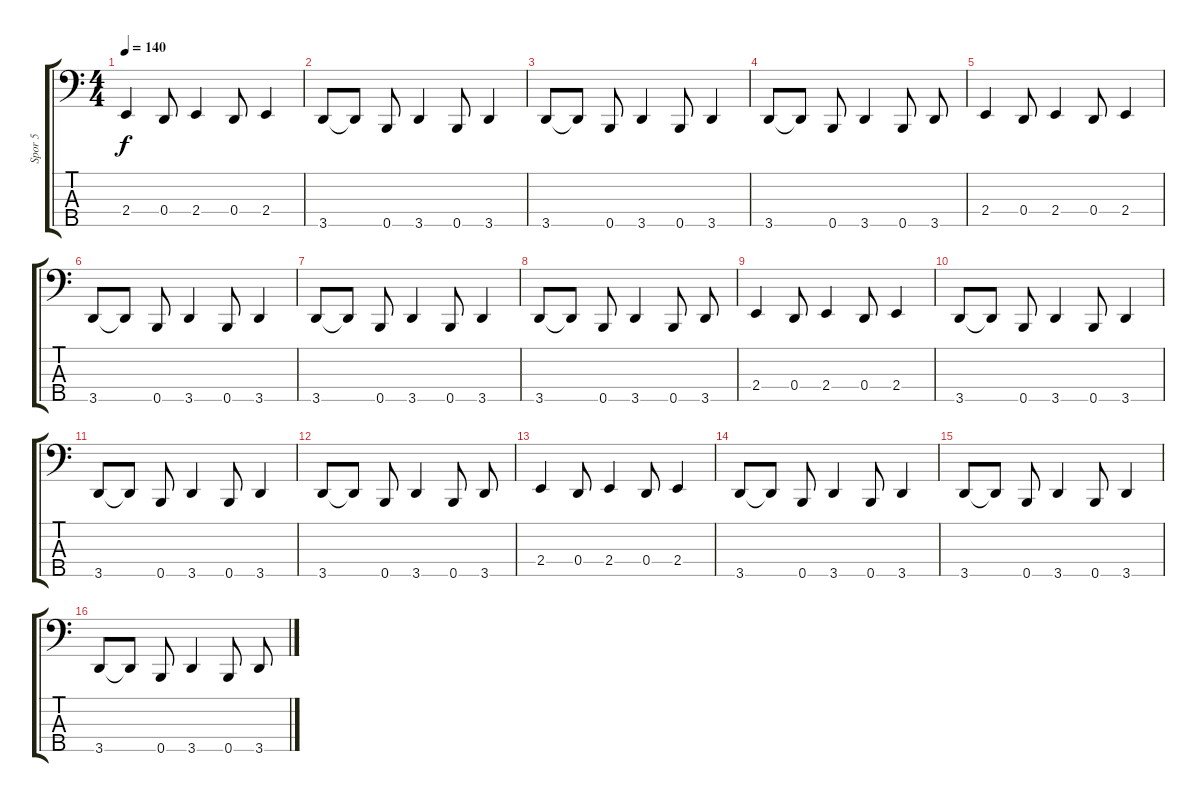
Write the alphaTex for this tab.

\track ("Spor 5" "Spor 5") {instrument electricbassfinger}
\staff {score tabs}
\tuning (G2 D2 A1 D1 B0) {hide}
\ts (4 4)
\tempo 140
\clef f4
\ks c
2.4.4{dy f} 0.4.8 2.4.4 0.4.8 2.4.4 |
3.5.8 3.5{t}.8 0.5.8 3.5.4 0.5.8 3.5.4 |
3.5.8 3.5{t}.8 0.5.8 3.5.4 0.5.8 3.5.4 |
3.5.8 3.5{t}.8 0.5.8 3.5.4 0.5.8 3.5.8 |
2.4.4 0.4.8 2.4.4 0.4.8 2.4.4 |
3.5.8 3.5{t}.8 0.5.8 3.5.4 0.5.8 3.5.4 |
3.5.8 3.5{t}.8 0.5.8 3.5.4 0.5.8 3.5.4 |
3.5.8 3.5{t}.8 0.5.8 3.5.4 0.5.8 3.5.8 |
2.4.4 0.4.8 2.4.4 0.4.8 2.4.4 |
3.5.8 3.5{t}.8 0.5.8 3.5.4 0.5.8 3.5.4 |
3.5.8 3.5{t}.8 0.5.8 3.5.4 0.5.8 3.5.4 |
3.5.8 3.5{t}.8 0.5.8 3.5.4 0.5.8 3.5.8 |
2.4.4 0.4.8 2.4.4 0.4.8 2.4.4 |
3.5.8 3.5{t}.8 0.5.8 3.5.4 0.5.8 3.5.4 |
3.5.8 3.5{t}.8 0.5.8 3.5.4 0.5.8 3.5.4 |
3.5.8 3.5{t}.8 0.5.8 3.5.4 0.5.8 3.5.8
